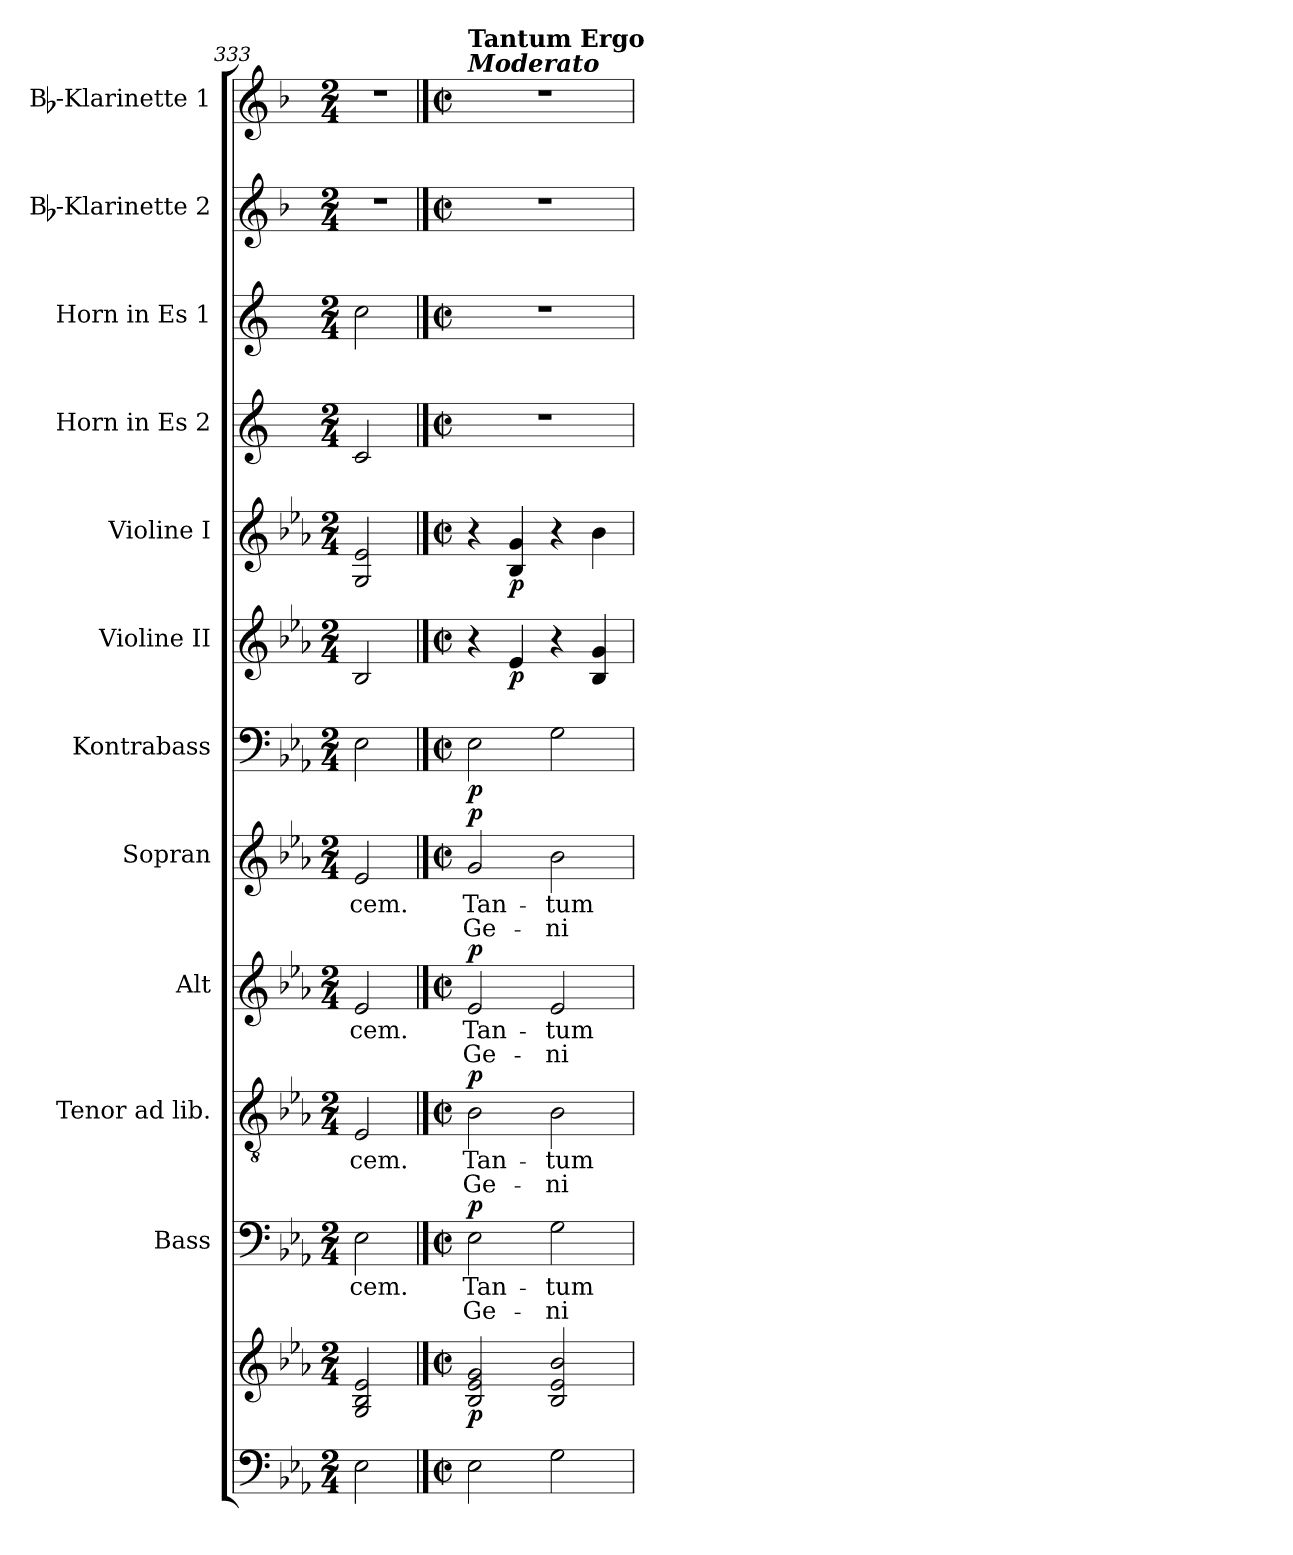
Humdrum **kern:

**kern	**kern	**dynam	**kern	**text	**text	**dynam	**kern	**text	**text	**dynam	**kern	**text	**text	**dynam	**kern	**text	**text	**dynam	**kern	**dynam	**kern	**dynam	**kern	**dynam	**kern	**kern	**kern	**kern
*part12	*part12	*part12	*part11	*part11	*part11	*part11	*part10	*part10	*part10	*part10	*part9	*part9	*part9	*part9	*part8	*part8	*part8	*part8	*part7	*part7	*part6	*part6	*part5	*part5	*part4	*part3	*part2	*part1
*staff13	*staff12	*staff12/13	*staff11	*staff11	*staff11	*staff11	*staff10	*staff10	*staff10	*staff10	*staff9	*staff9	*staff9	*staff9	*staff8	*staff8	*staff8	*staff8	*staff7	*staff7	*staff6	*staff6	*staff5	*staff5	*staff4	*staff3	*staff2	*staff1
*	*	*	*I"Bass	*	*	*	*I"Tenor ad lib.	*	*	*	*I"Alt	*	*	*	*I"Sopran	*	*	*	*I"Kontrabass	*	*I"Violine II	*	*I"Violine I	*	*I"Horn in Es 2	*I"Horn in Es 1	*I"Bb-Klarinette 2	*I"Bb-Klarinette 1
*	*	*	*I'B.	*	*	*	*I'T.	*	*	*	*I'A.	*	*	*	*I'S.	*	*	*	*I'Kb.	*	*I'Vl. II	*	*I'Vl. I	*	*	*	*I'Bb Kl. 2	*I'Bb Kl. 1
*clefF4	*clefG2	*	*clefF4	*	*	*	*clefGv2	*	*	*	*clefG2	*	*	*	*clefG2	*	*	*	*clefF4	*	*clefG2	*	*clefG2	*	*clefG2	*clefG2	*clefG2	*clefG2
*	*	*	*	*	*	*	*	*	*	*	*	*	*	*	*	*	*	*	*ITrd7c12	*	*	*	*	*	*ITrd5c9	*ITrd5c9	*ITrd1c2	*ITrd1c2
*k[b-e-a-]	*k[b-e-a-]	*	*k[b-e-a-]	*	*	*	*k[b-e-a-]	*	*	*	*k[b-e-a-]	*	*	*	*k[b-e-a-]	*	*	*	*k[b-e-a-]	*	*k[b-e-a-]	*	*k[b-e-a-]	*	*k[b-e-a-]	*k[b-e-a-]	*k[b-e-a-]	*k[b-e-a-]
*E-:	*E-:	*	*E-:	*	*	*	*E-:	*	*	*	*E-:	*	*	*	*E-:	*	*	*	*E-:	*	*E-:	*	*E-:	*	*E-:	*E-:	*E-:	*E-:
*M2/4	*M2/4	*	*M2/4	*	*	*	*M2/4	*	*	*	*M2/4	*	*	*	*M2/4	*	*	*	*M2/4	*	*M2/4	*	*M2/4	*	*M2/4	*M2/4	*M2/4	*M2/4
=333	=333	=333	=333	=333	=333	=333	=333	=333	=333	=333	=333	=333	=333	=333	=333	=333	=333	=333	=333	=333	=333	=333	=333	=333	=333	=333	=333	=333
!	!	!	!	!LO:LY:b	!	!	!	!LO:LY:b	!	!	!	!LO:LY:b	!	!	!	!LO:LY:b	!	!	!	!	!	!	!	!	!	!	!	!
2E-\	2G/ 2B-/ 2e-/	.	2E-\	-cem.	.	.	2E-/	-cem.	.	.	2e-/	-cem.	.	.	2e-/	-cem.	.	.	2EE-\	.	2B-/	.	2G/ 2e-/	.	2E-/	2e-\	2r	2r
!!LO:PB:g=z
==334	==334	==334	==334	==334	==334	==334	==334	==334	==334	==334	==334	==334	==334	==334	==334	==334	==334	==334	==334	==334	==334	==334	==334	==334	==334	==334	==334	==334
*M2/2	*M2/2	*	*M2/2	*	*	*	*M2/2	*	*	*	*M2/2	*	*	*	*M2/2	*	*	*	*M2/2	*	*M2/2	*	*M2/2	*	*M2/2	*M2/2	*M2/2	*M2/2
*met(c|)	*met(c|)	*	*met(c|)	*	*	*	*met(c|)	*	*	*	*met(c|)	*	*	*	*met(c|)	*	*	*	*met(c|)	*	*met(c|)	*	*met(c|)	*	*met(c|)	*met(c|)	*met(c|)	*met(c|)
!	!	!	!	!	!	!	!	!	!	!	!	!	!	!	!	!	!	!	!	!	!	!	!	!	!	!	!	!LO:TX:a:Bi:t=Moderato
!	!	!	!	!	!	!	!	!	!	!	!	!	!	!	!	!	!	!	!	!	!	!	!	!	!	!	!	!LO:TX:a:B:t=Tantum Ergo
!	!	!LO:DY:b	!	!LO:LY:b	!LO:LY:b	!LO:DY:a	!	!LO:LY:b	!LO:LY:b	!LO:DY:a	!	!LO:LY:b	!LO:LY:b	!LO:DY:a	!	!LO:LY:b	!LO:LY:b	!LO:DY:a	!	!LO:DY:b	!	!	!	!	!	!	!	!
2E-\	2B-/ 2e-/ 2g/	p	2E-\	Tan-	Ge-	p	2B-\	Tan-	Ge-	p	2e-/	Tan-	Ge-	p	2g/	Tan-	Ge-	p	2EE-\	p	4r	.	4r	.	1r	1r	1r	1r
!	!	!	!	!	!	!	!	!	!	!	!	!	!	!	!	!	!	!	!	!	!	!LO:DY:b	!	!LO:DY:b	!	!	!	!
.	.	.	.	.	.	.	.	.	.	.	.	.	.	.	.	.	.	.	.	.	4e-/	p	4B-/ 4g/	p	.	.	.	.
!	!	!	!	!LO:LY:b	!LO:LY:b	!	!	!LO:LY:b	!LO:LY:b	!	!	!LO:LY:b	!LO:LY:b	!	!	!LO:LY:b	!LO:LY:b	!	!	!	!	!	!	!	!	!	!	!
2G\	2B-/ 2e-/ 2b-/	.	2G\	-tum	-ni-	.	2B-\	-tum	-ni-	.	2e-/	-tum	-ni-	.	2b-\	-tum	-ni-	.	2GG\	.	4r	.	4r	.	.	.	.	.
.	.	.	.	.	.	.	.	.	.	.	.	.	.	.	.	.	.	.	.	.	4B-/ 4g/	.	4b-\	.	.	.	.	.
=	=	=	=	=	=	=	=	=	=	=	=	=	=	=	=	=	=	=	=	=	=	=	=	=	=	=	=	=
*-	*-	*-	*-	*-	*-	*-	*-	*-	*-	*-	*-	*-	*-	*-	*-	*-	*-	*-	*-	*-	*-	*-	*-	*-	*-	*-	*-	*-
